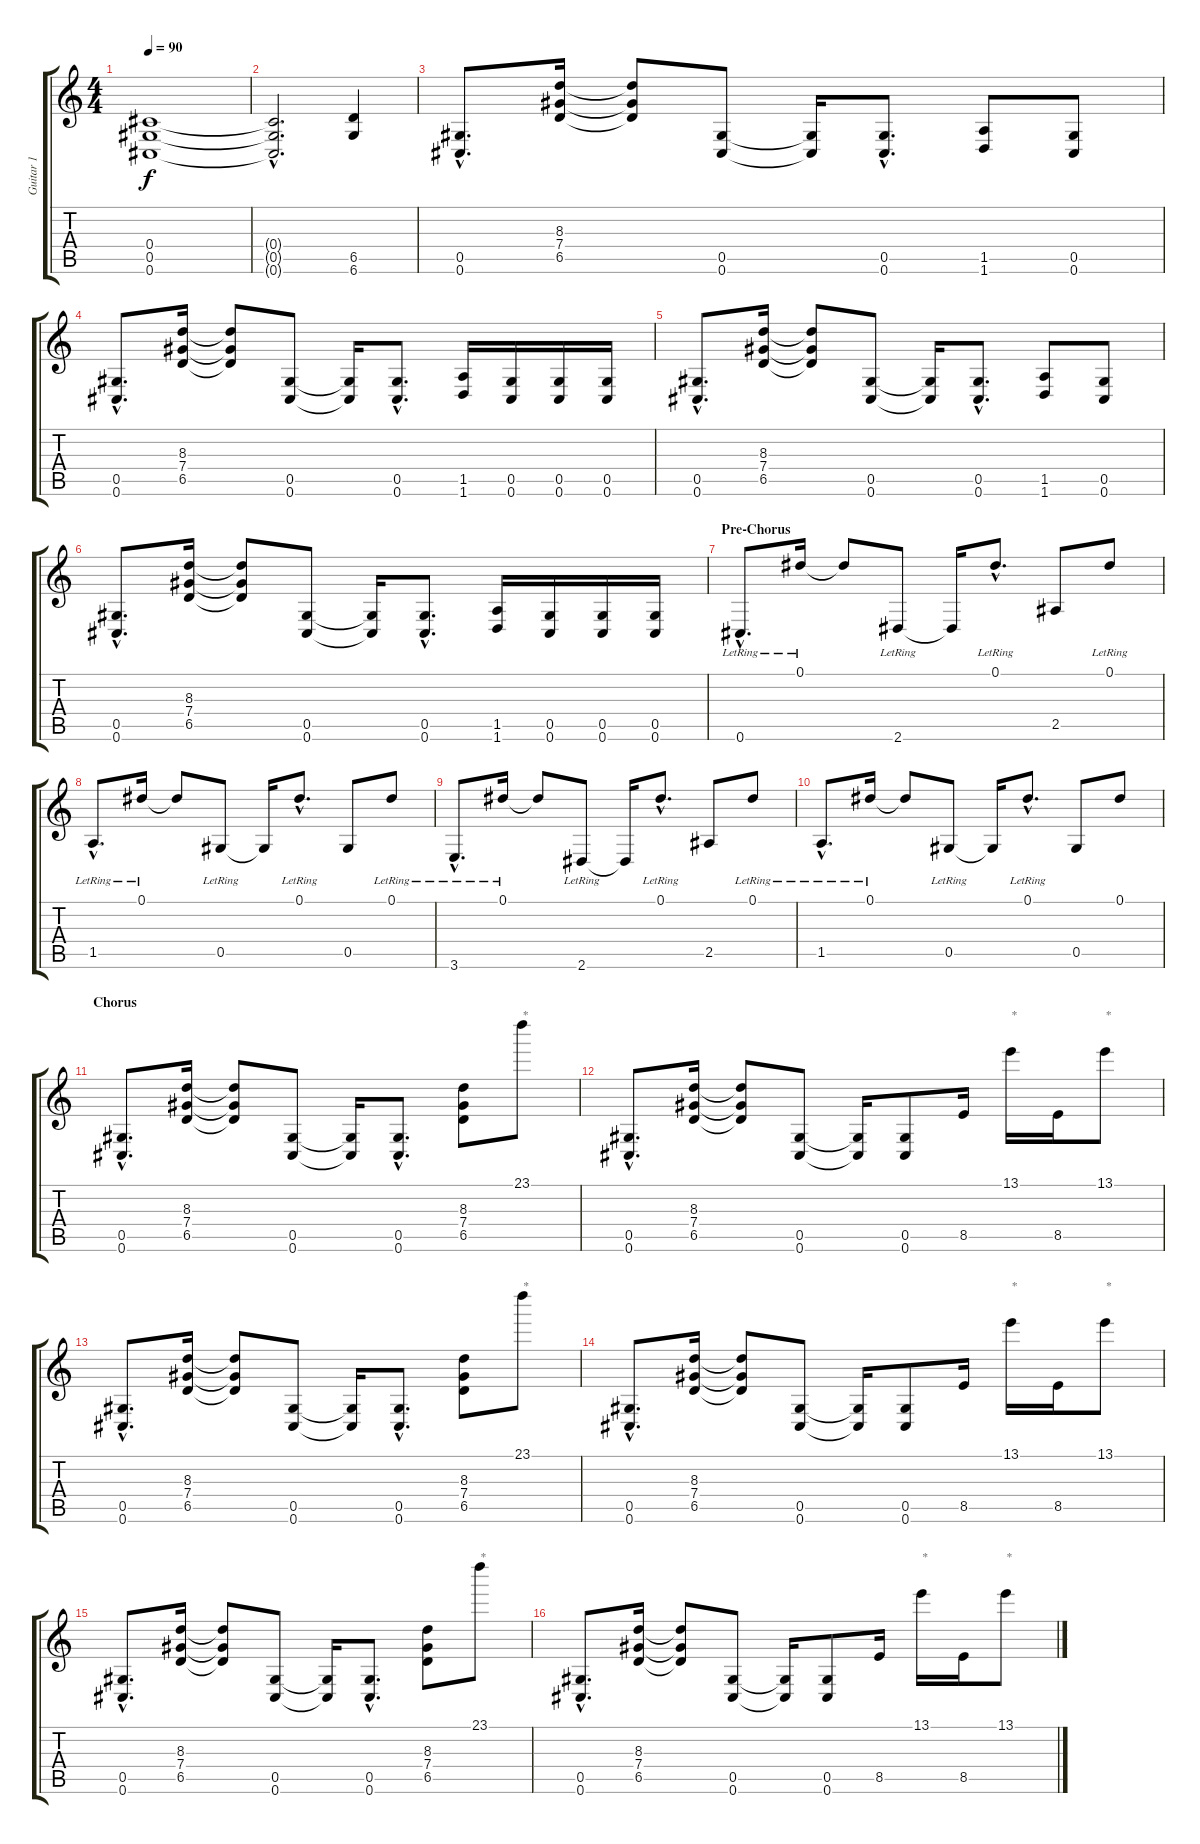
\track ("Guitar 1" "Guitar 1") {instrument distortionguitar}
\staff {score tabs}
\tuning (Eb4 Bb3 Gb3 Db3 Ab2 Db2) {hide}
\ts (4 4)
\tempo 90
\clef g2
\ks c
(0.4{t} 0.5{t} 0.6{t}).1{dy f} |
(0.4{hac t} 0.5{hac t} 0.6{hac t}).2{d} (6.5 6.6).4 |
(0.5{hac} 0.6{hac}).8{d} (8.3 7.4 6.5).16 (8.3{t} 7.4{t} 6.5{t}).8 (0.5 0.6).8 (0.5{t} 0.6{t}).16 (0.5{hac} 0.6{hac}).8{d} (1.5 1.6).8 (0.5 0.6).8 |
(0.5{hac} 0.6{hac}).8{d} (8.3 7.4 6.5).16 (8.3{t} 7.4{t} 6.5{t}).8 (0.5 0.6).8 (0.5{t} 0.6{t}).16 (0.5{hac} 0.6{hac}).8{d} (1.5 1.6).16 (0.5 0.6).16 (0.5 0.6).16 (0.5 0.6).16 |
(0.5{hac} 0.6{hac}).8{d} (8.3 7.4 6.5).16 (8.3{t} 7.4{t} 6.5{t}).8 (0.5 0.6).8 (0.5{t} 0.6{t}).16 (0.5{hac} 0.6{hac}).8{d} (1.5 1.6).8 (0.5 0.6).8 |
(0.5{hac} 0.6{hac}).8{d} (8.3 7.4 6.5).16 (8.3{t} 7.4{t} 6.5{t}).8 (0.5 0.6).8 (0.5{t} 0.6{t}).16 (0.5{hac} 0.6{hac}).8{d} (1.5 1.6).16 (0.5 0.6).16 (0.5 0.6).16 (0.5 0.6).16 |
\section ("" "Pre-Chorus")
0.6{hac lr}.8{d} 0.1{lr}.16 0.1{t}.8 2.6{lr}.8 2.6{t}.16 0.1{hac lr}.8{d} 2.5.8 0.1{lr}.8 |
1.5{hac lr}.8{d} 0.1{lr}.16 0.1{t}.8 0.5{lr}.8 0.5{t}.16 0.1{hac lr}.8{d} 0.5.8 0.1{lr}.8 |
3.6{hac lr}.8{d} 0.1{lr}.16 0.1{t}.8 2.6{lr}.8 2.6{t}.16 0.1{hac lr}.8{d} 2.5.8 0.1{lr}.8 |
1.5{hac lr}.8{d} 0.1{lr}.16 0.1{t}.8 0.5{lr}.8 0.5{t}.16 0.1{hac lr}.8{d} 0.5.8 0.1.8 |
\section ("" "Chorus")
(0.5{hac} 0.6{hac}).8{d} (8.3 7.4 6.5).16 (8.3{t} 7.4{t} 6.5{t}).8 (0.5 0.6).8 (0.5{t} 0.6{t}).16 (0.5{hac} 0.6{hac}).8{d} (8.3 7.4 6.5).8 23.1.8{txt "*"} |
(0.5{hac} 0.6{hac}).8{d} (8.3 7.4 6.5).16 (8.3{t} 7.4{t} 6.5{t}).8 (0.5 0.6).8 (0.5{t} 0.6{t}).16 (0.5 0.6).8 8.5.16 13.1.16{txt "*"} 8.5.16 13.1.8{txt "*"} |
(0.5{hac} 0.6{hac}).8{d} (8.3 7.4 6.5).16 (8.3{t} 7.4{t} 6.5{t}).8 (0.5 0.6).8 (0.5{t} 0.6{t}).16 (0.5{hac} 0.6{hac}).8{d} (8.3 7.4 6.5).8 23.1.8{txt "*"} |
(0.5{hac} 0.6{hac}).8{d} (8.3 7.4 6.5).16 (8.3{t} 7.4{t} 6.5{t}).8 (0.5 0.6).8 (0.5{t} 0.6{t}).16 (0.5 0.6).8 8.5.16 13.1.16{txt "*"} 8.5.16 13.1.8{txt "*"} |
(0.5{hac} 0.6{hac}).8{d} (8.3 7.4 6.5).16 (8.3{t} 7.4{t} 6.5{t}).8 (0.5 0.6).8 (0.5{t} 0.6{t}).16 (0.5{hac} 0.6{hac}).8{d} (8.3 7.4 6.5).8 23.1.8{txt "*"} |
(0.5{hac} 0.6{hac}).8{d} (8.3 7.4 6.5).16 (8.3{t} 7.4{t} 6.5{t}).8 (0.5 0.6).8 (0.5{t} 0.6{t}).16 (0.5 0.6).8 8.5.16 13.1.16{txt "*"} 8.5.16 13.1.8{txt "*"}
